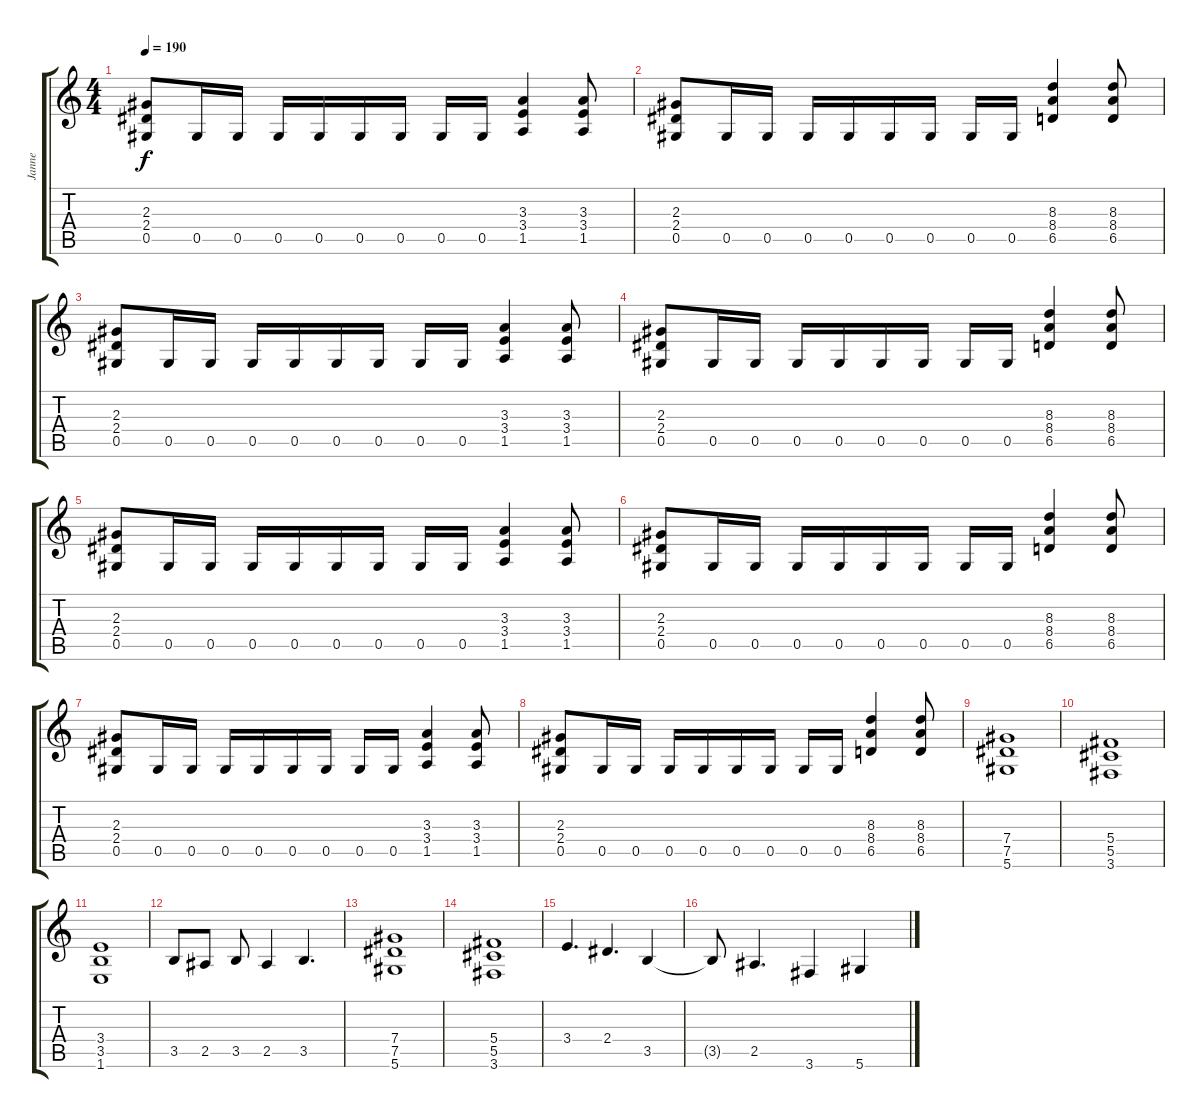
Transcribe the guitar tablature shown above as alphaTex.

\track ("Janne" "Janne") {instrument overdrivenguitar}
\staff {score tabs}
\tuning (Eb4 Bb3 Gb3 Db3 Ab2 Eb2) {hide}
\ts (4 4)
\tempo 190
\clef g2
\ks c
(2.3 2.4 0.5).8{dy f} 0.5.16 0.5.16 0.5.16 0.5.16 0.5.16 0.5.16 0.5.16 0.5.16 (3.3 3.4 1.5).4 (3.3 3.4 1.5).8 |
(2.3 2.4 0.5).8 0.5.16 0.5.16 0.5.16 0.5.16 0.5.16 0.5.16 0.5.16 0.5.16 (8.3 8.4 6.5).4 (8.3 8.4 6.5).8 |
(2.3 2.4 0.5).8 0.5.16 0.5.16 0.5.16 0.5.16 0.5.16 0.5.16 0.5.16 0.5.16 (3.3 3.4 1.5).4 (3.3 3.4 1.5).8 |
(2.3 2.4 0.5).8 0.5.16 0.5.16 0.5.16 0.5.16 0.5.16 0.5.16 0.5.16 0.5.16 (8.3 8.4 6.5).4 (8.3 8.4 6.5).8 |
(2.3 2.4 0.5).8 0.5.16 0.5.16 0.5.16 0.5.16 0.5.16 0.5.16 0.5.16 0.5.16 (3.3 3.4 1.5).4 (3.3 3.4 1.5).8 |
(2.3 2.4 0.5).8 0.5.16 0.5.16 0.5.16 0.5.16 0.5.16 0.5.16 0.5.16 0.5.16 (8.3 8.4 6.5).4 (8.3 8.4 6.5).8 |
(2.3 2.4 0.5).8 0.5.16 0.5.16 0.5.16 0.5.16 0.5.16 0.5.16 0.5.16 0.5.16 (3.3 3.4 1.5).4 (3.3 3.4 1.5).8 |
(2.3 2.4 0.5).8 0.5.16 0.5.16 0.5.16 0.5.16 0.5.16 0.5.16 0.5.16 0.5.16 (8.3 8.4 6.5).4 (8.3 8.4 6.5).8 |
(7.4 7.5 5.6).1 |
(5.4 5.5 3.6).1 |
(3.4 3.5 1.6).1 |
3.5.8 2.5.8 3.5.8 2.5.4 3.5.4{d} |
(7.4 7.5 5.6).1 |
(5.4 5.5 3.6).1 |
3.4.4{d} 2.4.4{d} 3.5.4 |
3.5{t}.8 2.5.4{d} 3.6.4 5.6.4
